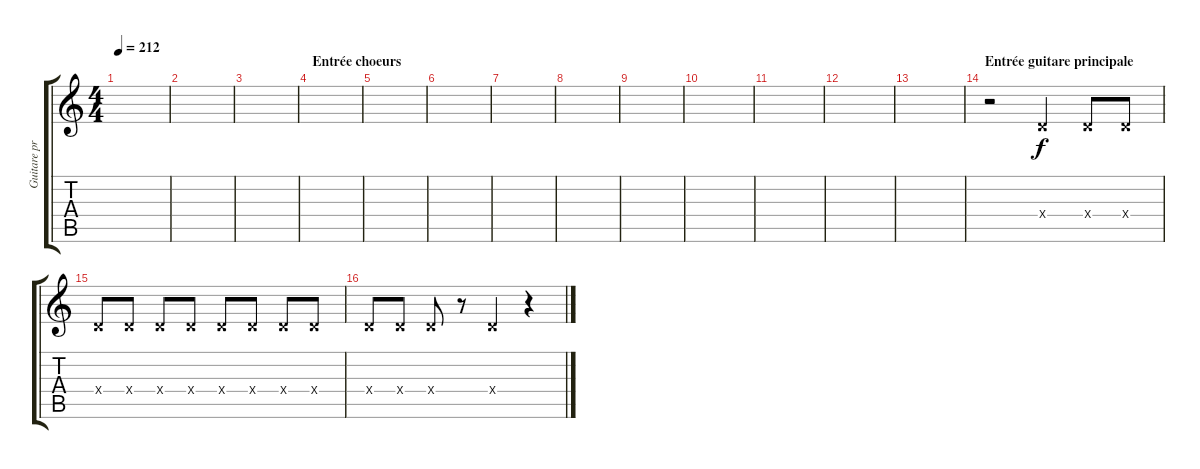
\track ("Guitare principale (saturée)" "Guitare pr") {instrument overdrivenguitar}
\staff {score tabs}
\tuning (E4 B3 G3 D3 A2 E2) {hide}
\ts (4 4)
\tempo 212
\clef g2
\ks c
|
|
|
\section ("" "Entrée choeurs")
|
|
|
|
|
|
|
|
|
|
\section ("" "Entrée guitare principale")
r.2 0.4{x}.4 0.4{x}.8 0.4{x}.8 |
0.4{x}.8 0.4{x}.8 0.4{x}.8 0.4{x}.8 0.4{x}.8 0.4{x}.8 0.4{x}.8 0.4{x}.8 |
0.4{x}.8 0.4{x}.8 0.4{x}.8 r.8 0.4{x}.4 r.4
